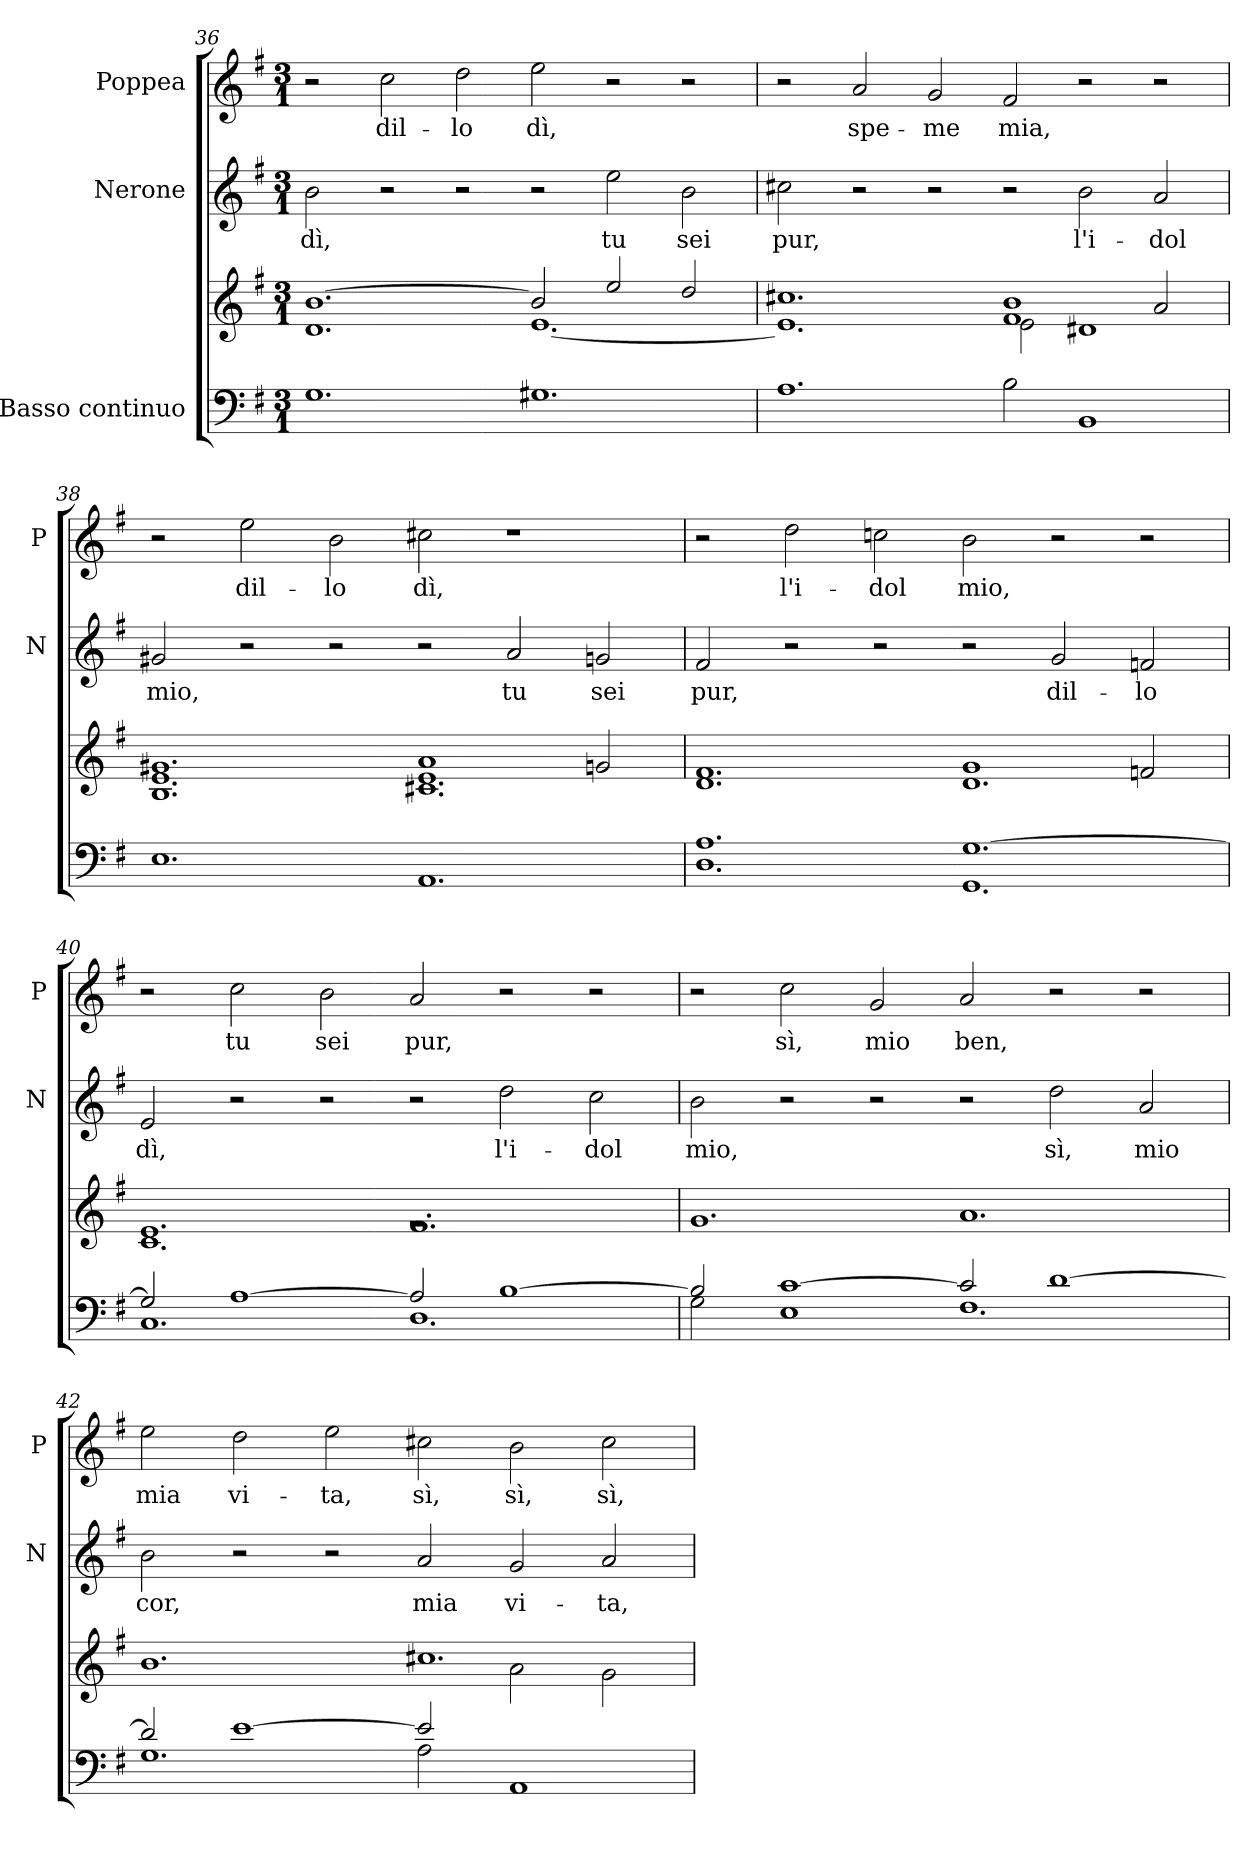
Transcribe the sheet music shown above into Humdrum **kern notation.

**kern	**kern	**kern	**text	**kern	**text
*part3	*part3	*part2	*part2	*part1	*part1
*staff4	*staff3	*staff2	*staff2	*staff1	*staff1
*I"Basso  continuo	*	*I"Nerone	*	*I"Poppea	*
*	*	*I'N	*	*I'P	*
*clefF4	*clefG2	*clefG2	*	*clefG2	*
*k[f#]	*k[f#]	*k[f#]	*	*k[f#]	*
*M3/1	*M3/1	*M3/1	*	*M3/1	*
=36	=36	=36	=36	=36	=36
*	*^	*	*	*	*
!	!	!	!	!LO:LY:b	!	!
1.G	[1.b	1.d	2b\	dì,	2r	.
!	!	!	!	!	!	!LO:LY:b
.	.	.	2r	.	2cc\	dil-
!	!	!	!	!	!	!LO:LY:b
.	.	.	2r	.	2dd\	-lo
!	!	!	!	!	!	!LO:LY:b
1.G#X	2b/]	[1.e	2r	.	2ee\	dì,
!	!	!	!	!LO:LY:b	!	!
.	2ee/	.	2ee\	tu	2r	.
!	!	!	!	!LO:LY:b	!	!
.	2dd/	.	2b\	sei	2r	.
=37	=37	=37	=37	=37	=37	=37
!	!	!	!	!LO:LY:b	!	!
1.A	1.cc#X	1.e]	2cc#X\	pur,	2r	.
!	!	!	!	!	!	!LO:LY:b
.	.	.	2r	.	2a/	spe-
!	!	!	!	!	!	!LO:LY:b
.	.	.	2r	.	2g/	me
!	!	!	!	!	!	!LO:LY:b
2B\	1f# 1b	2e\	2r	.	2f#/	mia,
!	!	!	!	!LO:LY:b	!	!
1BB	.	1d#X	2b\	l'i-	2r	.
!	!	!	!	!LO:LY:b	!	!
.	2a/	.	2a/	-dol	2r	.
!!LO:LB:g=z
=38	=38	=38	=38	=38	=38	=38
!	!	!	!	!LO:LY:b	!	!
1.E	1.g#X	1.B 1.e	2g#X/	mio,	2r	.
!	!	!	!	!	!	!LO:LY:b
.	.	.	2r	.	2ee\	dil-
!	!	!	!	!	!	!LO:LY:b
.	.	.	2r	.	2b\	-lo
!	!	!	!	!	!	!LO:LY:b
1.AA	1a	1.c#X 1.e	2r	.	2cc#X\	dì,
!	!	!	!	!LO:LY:b	!	!
.	.	.	2a/	tu	1r	.
!	!	!	!	!LO:LY:b	!	!
.	2gn/	.	2gn/	sei	.	.
=39	=39	=39	=39	=39	=39	=39
*^	*	*	*	*	*	*
!	!	!	!	!	!LO:LY:b	!	!
1.A	1.D	1.f#	1.d	2f#/	pur,	2r	.
!	!	!	!	!	!	!	!LO:LY:b
.	.	.	.	2r	.	2dd\	l'i-
!	!	!	!	!	!	!	!LO:LY:b
.	.	.	.	2r	.	2ccn\	-dol
!	!	!	!	!	!	!	!LO:LY:b
[1.G	1.GG	1g	1.d	2r	.	2b\	mio,
!	!	!	!	!	!LO:LY:b	!	!
.	.	.	.	2g/	dil-	2r	.
!	!	!	!	!	!LO:LY:b	!	!
.	.	2fn/	.	2fn/	-lo	2r	.
=40	=40	=40	=40	=40	=40	=40	=40
!	!	!	!	!	!LO:LY:b	!	!
2G/]	1.C	1.e	1.c	2e/	dì,	2r	.
!	!	!	!	!	!	!	!LO:LY:b
[1A	.	.	.	2r	.	2cc\	tu
!	!	!	!	!	!	!	!LO:LY:b
.	.	.	.	2r	.	2b\	sei
!	!	!	!	!	!	!	!LO:LY:b
2A/]	1.D	1.f#	1.rg	2r	.	2a/	pur,
!	!	!	!	!	!LO:LY:b	!	!
[1B	.	.	.	2dd\	l'i-	2r	.
!	!	!	!	!	!LO:LY:b	!	!
.	.	.	.	2cc\	-dol	2r	.
*	*	*v	*v	*	*	*	*
=41	=41	=41	=41	=41	=41	=41
!	!	!	!	!LO:LY:b	!	!
2B/]	2G\	1.g	2b\	mio,	2r	.
!	!	!	!	!	!	!LO:LY:b
[1c	1E	.	2r	.	2cc\	sì,
!	!	!	!	!	!	!LO:LY:b
.	.	.	2r	.	2g/	mio
!	!	!	!	!	!	!LO:LY:b
2c/]	1.F#	1.a	2r	.	2a/	ben,
!	!	!	!	!LO:LY:b	!	!
[1d	.	.	2dd\	sì,	2r	.
!	!	!	!	!LO:LY:b	!	!
.	.	.	2a/	mio	2r	.
!!LO:PB:g=z
=42	=42	=42	=42	=42	=42	=42
*	*	*^	*	*	*	*
!	!	!	!	!	!LO:LY:b	!	!LO:LY:b
2d/]	1.G	1.b	0ryy	2b\	cor,	2ee\	mia
!	!	!	!	!	!	!	!LO:LY:b
[1e	.	.	.	2r	.	2dd\	vi-
!	!	!	!	!	!	!	!LO:LY:b
.	.	.	.	2r	.	2ee\	-ta,
!	!	!	!	!	!LO:LY:b	!	!LO:LY:b
2e/]	2A\	1.cc#X	.	2a/	mia	2cc#X\	sì,
!	!	!	!	!	!LO:LY:b	!	!LO:LY:b
1ryy	1AA	.	2a\	2g/	vi-	2b\	sì,
!	!	!	!	!	!LO:LY:b	!	!LO:LY:b
.	.	.	2g\	2a/	-ta,	2cc#\	sì,
*v	*v	*	*	*	*	*	*
*	*v	*v	*	*	*	*
=	=	=	=	=	=
*-	*-	*-	*-	*-	*-
